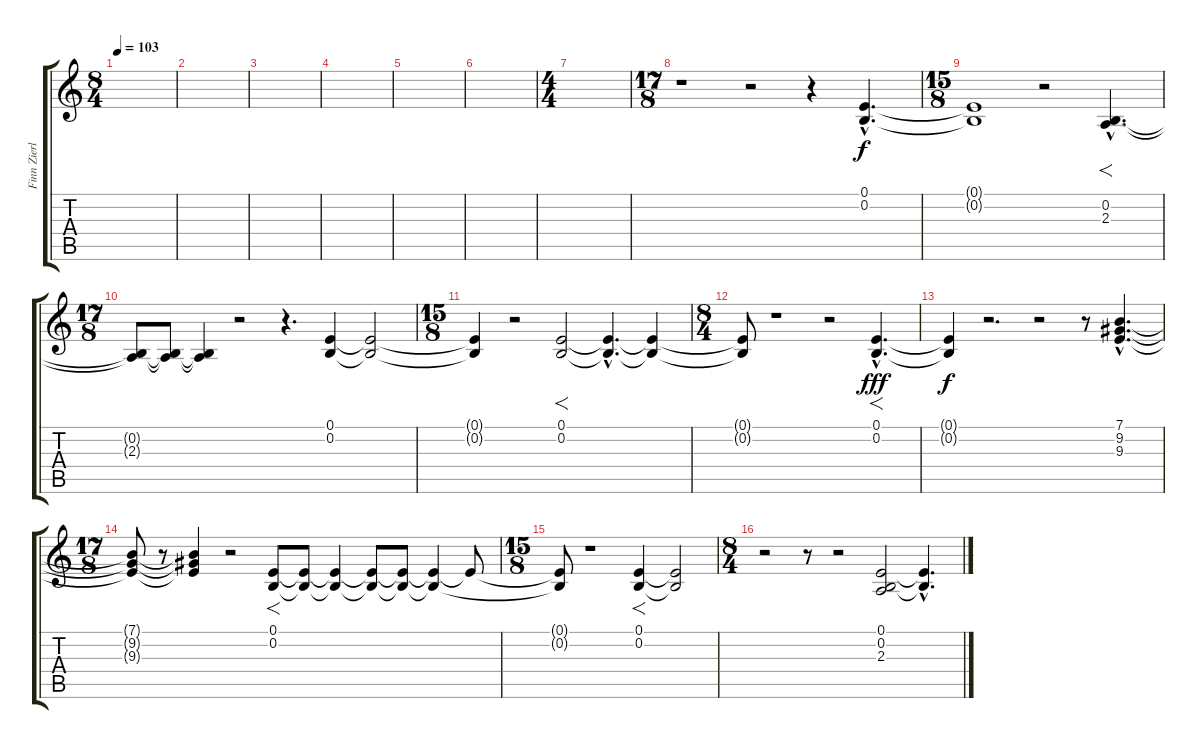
\track ("Finn Zierler - keyboard effects" "Finn Zierl") {instrument applause}
\staff {score tabs}
\tuning (E4 B3 G3 D3 A2 E2) {hide}
\ts (8 4)
\tempo 103
\clef g2
\ks c
|
|
|
|
|
|
\ts (4 4)
|
\ts (17 8)
r.1{volume 3 balance 11} r.2 r.4 (0.1{hac} 0.2{hac}).4{d volume 7} |
\ts (15 8)
(0.1{t} 0.2{t}).1{volume 3 balance 5} r.2 (0.2{hac} 2.3{hac}).4{f d} |
\ts (17 8)
(0.2{t} 2.3{t}).8 (0.2{t} 2.3{t}).8{volume 5 balance 6} (0.2{t} 2.3{t}).4{balance 8} r.2 r.4{d} (0.1 0.2).4{volume 8 balance 1} (0.1{t} 0.2{t}).2 |
\ts (15 8)
(0.1{t} 0.2{t}).4{volume 0} r.2{volume 5} (0.1 0.2).2{f} (0.1{hac t} 0.2{hac t}).4{d} (0.1{t} 0.2{t}).4 |
\ts (8 4)
(0.1{t} 0.2{t}).8 r.1 r.2 (0.1{hac} 0.2{hac}).4{f d dy fff balance 11} |
(0.1{t} 0.2{t}).4{dy f volume 0} r.2{d} r.2 r.8 (7.1{hac} 9.2{hac} 9.3{hac}).4{d volume 7 balance 11} |
\ts (17 8)
(7.1{t} 9.2{t} 9.3{t}).8 r.8{balance 5} (7.1{t} 9.2{t} 9.3{t}).4{volume 2} r.2 (0.1 0.2).8{f volume 7 balance 11} (0.1{t} 0.2{t}).8 (0.1{t} 0.2{t}).4{balance 3} (0.1{t} 0.2{t}).8 (0.1{t} 0.2{t}).8{balance 10} (0.1{t} 0.2{t}).4{balance 5} 0.1{t}.8{balance 5} |
\ts (15 8)
(0.1{t} 0.2{t}).8 r.1 (0.1 0.2).4{f} (0.1{t} 0.2{t}).2 |
\ts (8 4)
r.2{volume 1} r.8 r.2 (0.1 0.2 2.3).2{volume 5} (0.1{hac t} 0.2{hac t}).4{d}
